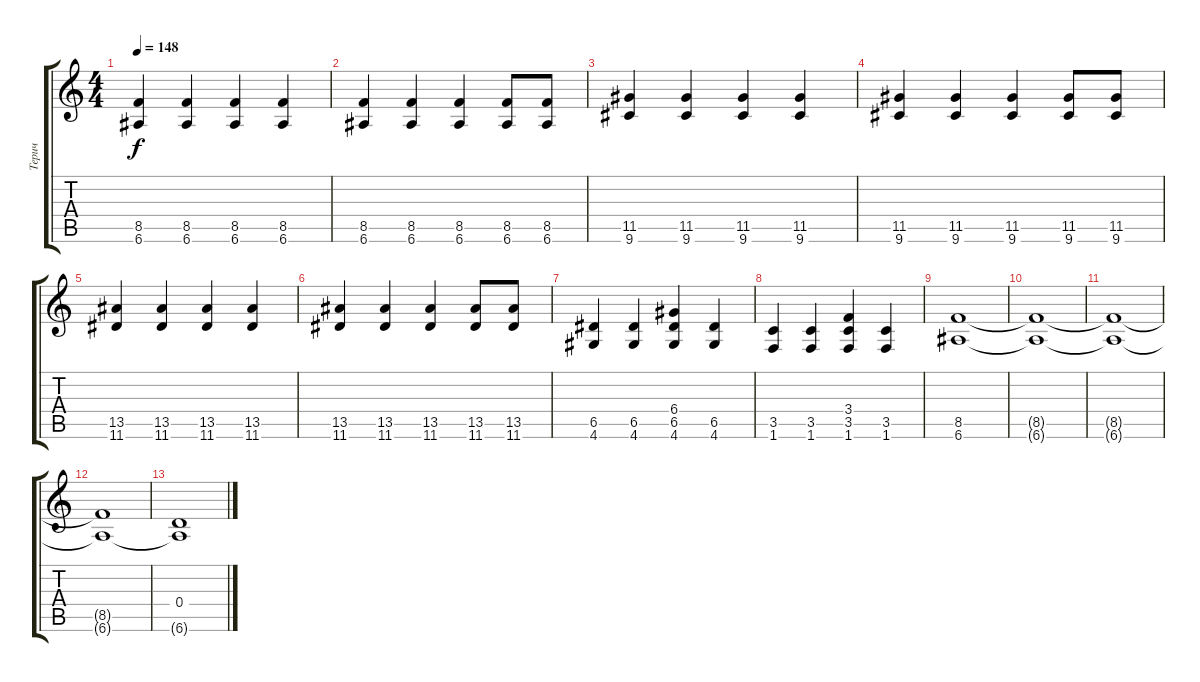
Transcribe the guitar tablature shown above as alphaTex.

\track ("Терич" "Терич") {instrument distortionguitar}
\staff {score tabs}
\tuning (E4 B3 G3 D3 A2 E2) {hide}
\ts (4 4)
\tempo 148
\clef g2
\ks c
(8.5 6.6).4{dy f} (8.5 6.6).4 (8.5 6.6).4 (8.5 6.6).4 |
(8.5 6.6).4 (8.5 6.6).4 (8.5 6.6).4 (8.5 6.6).8 (8.5 6.6).8 |
(11.5 9.6).4 (11.5 9.6).4 (11.5 9.6).4 (11.5 9.6).4 |
(11.5 9.6).4 (11.5 9.6).4 (11.5 9.6).4 (11.5 9.6).8 (11.5 9.6).8 |
(13.5 11.6).4 (13.5 11.6).4 (13.5 11.6).4 (13.5 11.6).4 |
(13.5 11.6).4 (13.5 11.6).4 (13.5 11.6).4 (13.5 11.6).8 (13.5 11.6).8 |
(6.5 4.6).4 (6.5 4.6).4 (6.4 6.5 4.6).4 (6.5 4.6).4 |
(3.5 1.6).4 (3.5 1.6).4 (3.4 3.5 1.6).4 (3.5 1.6).4 |
(8.5 6.6).1 |
(8.5{t} 6.6{t}).1 |
(8.5{t} 6.6{t}).1 |
(8.5{t} 6.6{t}).1 |
(0.4 6.6{t}).1
